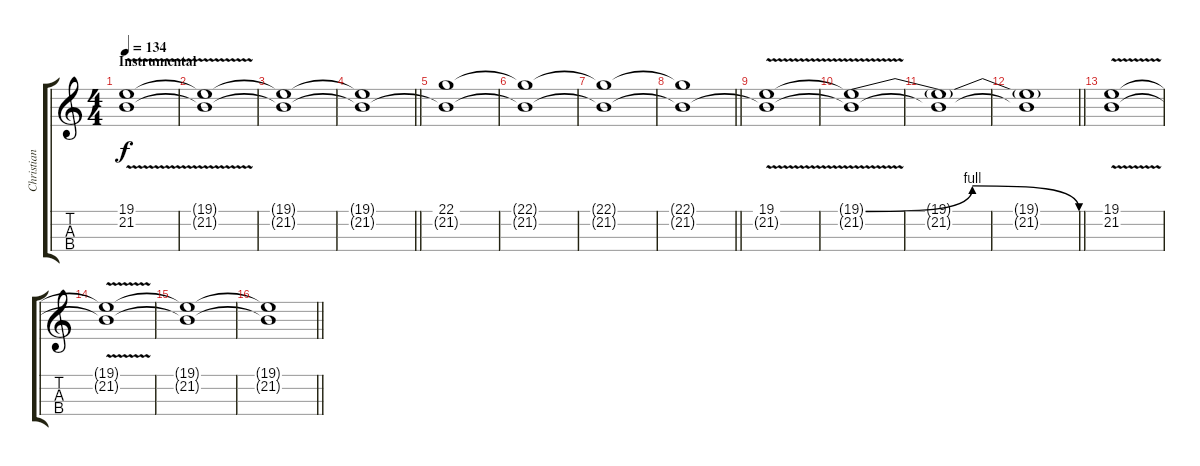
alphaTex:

\track ("Christian McAlhaney" "Christian ") {instrument pad1newage}
\staff {score tabs}
\tuning (A3 D3 G2 C2) {hide}
\ts (4 4)
\section ("" "Instrumental ")
\tempo 134
\clef g2
\ks c
(19.1{v} 21.2{v}).1{dy f volume 9} |
(19.1{t} 21.2{t}).1 |
(19.1{t} 21.2{t}).1 |
\barLineRight lightlight
(19.1{t} 21.2{t}).1 |
(22.1 21.2{t}).1 |
(22.1{t} 21.2{t}).1 |
(22.1{t} 21.2{t}).1 |
\barLineRight lightlight
(22.1{t} 21.2{t}).1 |
(19.1{v} 21.2{t}).1 |
(19.1{be (bendrelease 0 0 20 4 50 4 60 0) t} 21.2{t}).1 |
(19.1{t} 21.2{t}).1 |
\barLineRight lightlight
(19.1{t} 21.2{t}).1 |
(19.1{v} 21.2{v}).1 |
(19.1{t} 21.2{t}).1 |
(19.1{t} 21.2{t}).1 |
\barLineRight lightlight
(19.1{t} 21.2{t}).1
